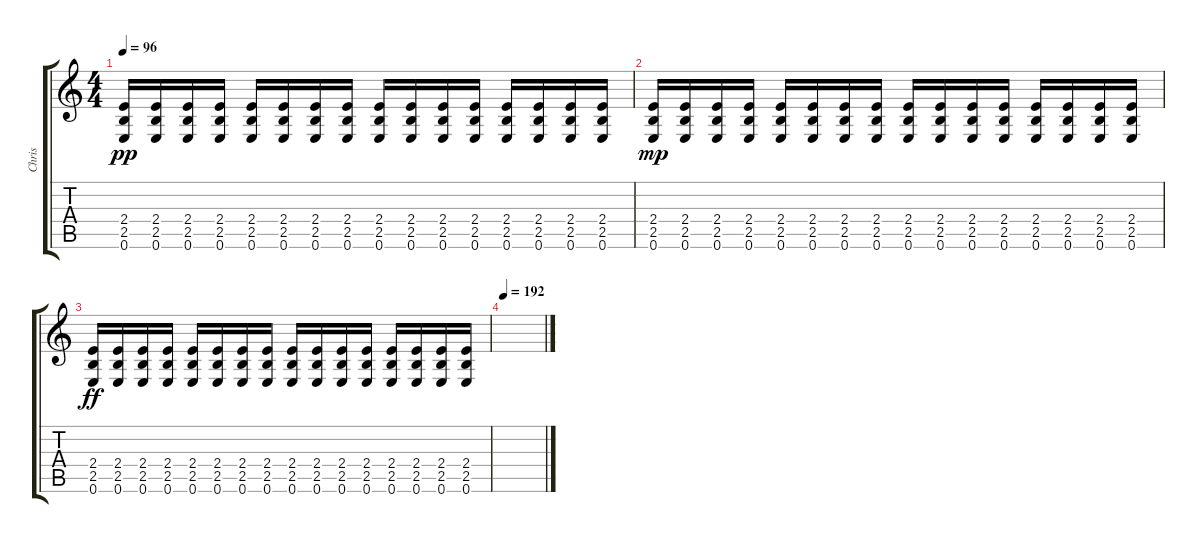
\track ("Chris" "Chris") {instrument distortionguitar}
\staff {score tabs}
\tuning (E4 B3 G3 D3 A2 E2) {hide}
\ts (4 4)
\tempo 96
\clef g2
\ks c
(2.4 2.5 0.6).16{dy pp} (2.4 2.5 0.6).16 (2.4 2.5 0.6).16 (2.4 2.5 0.6).16 (2.4 2.5 0.6).16 (2.4 2.5 0.6).16 (2.4 2.5 0.6).16 (2.4 2.5 0.6).16 (2.4 2.5 0.6).16 (2.4 2.5 0.6).16 (2.4 2.5 0.6).16 (2.4 2.5 0.6).16 (2.4 2.5 0.6).16 (2.4 2.5 0.6).16 (2.4 2.5 0.6).16 (2.4 2.5 0.6).16 |
(2.4 2.5 0.6).16{dy mp} (2.4 2.5 0.6).16 (2.4 2.5 0.6).16 (2.4 2.5 0.6).16 (2.4 2.5 0.6).16 (2.4 2.5 0.6).16 (2.4 2.5 0.6).16 (2.4 2.5 0.6).16 (2.4 2.5 0.6).16 (2.4 2.5 0.6).16 (2.4 2.5 0.6).16 (2.4 2.5 0.6).16 (2.4 2.5 0.6).16 (2.4 2.5 0.6).16 (2.4 2.5 0.6).16 (2.4 2.5 0.6).16 |
(2.4 2.5 0.6).16{dy ff} (2.4 2.5 0.6).16 (2.4 2.5 0.6).16 (2.4 2.5 0.6).16 (2.4 2.5 0.6).16 (2.4 2.5 0.6).16 (2.4 2.5 0.6).16 (2.4 2.5 0.6).16 (2.4 2.5 0.6).16 (2.4 2.5 0.6).16 (2.4 2.5 0.6).16 (2.4 2.5 0.6).16 (2.4 2.5 0.6).16 (2.4 2.5 0.6).16 (2.4 2.5 0.6).16 (2.4 2.5 0.6).16 |
\tempo 192
